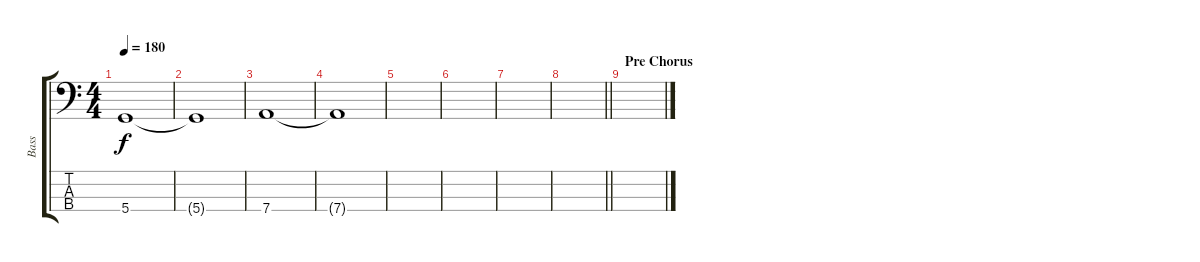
\track ("Bass " "Bass ") {instrument electricbasspick}
\staff {score tabs}
\tuning (G2 D2 A1 D1) {hide}
\ts (4 4)
\tempo 180
\clef f4
\ks c
5.4.1{dy f} |
5.4{t}.1 |
7.4.1 |
7.4{t}.1 |
|
|
|
\barLineRight lightlight
|
\section ("" "Pre Chorus")
